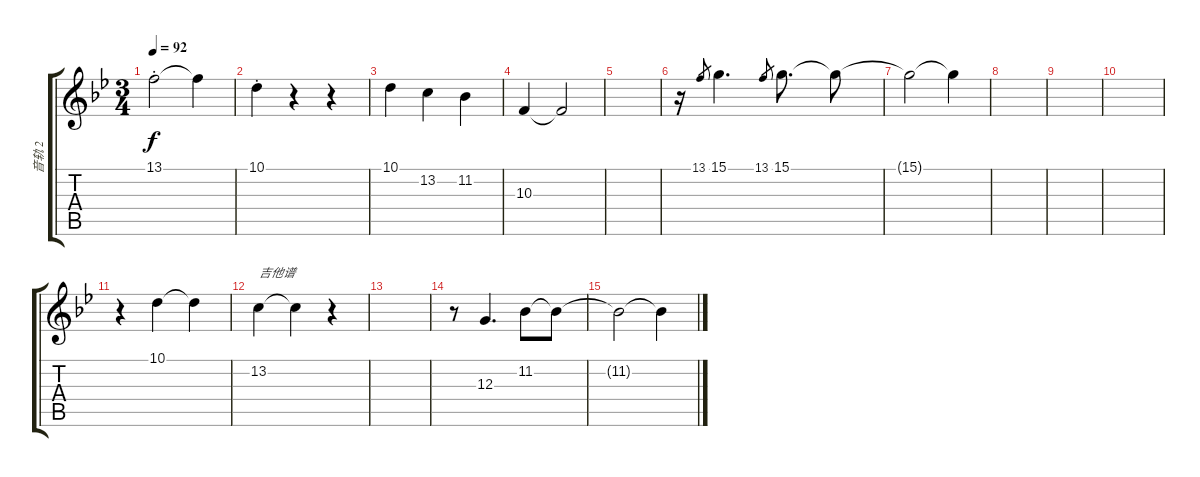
\track ("音轨 2" "音轨 2") {instrument piccolo}
\staff {score tabs}
\tuning (E4 B3 G3 D3 A2 E2) {hide}
\ts (3 4)
\tempo 92
\clef g2
\ks bb
13.1{st}.2{dy f} 13.1{t}.4 |
10.1{st}.4 r.4 r.4 |
10.1.4 13.2.4 11.2.4 |
10.3.4 10.3{t}.2 |
|
r.16 13.1.8{gr} 15.1.4{d} 13.1.8{gr} 15.1.8{d} 15.1{t}.8 |
15.1{t}.2 15.1{t}.4 |
|
|
|
r.4 10.1.4 10.1{t}.4 |
13.2.4{txt "吉他谱"} 13.2{t}.4 r.4 |
|
r.8 12.3.4{d} 11.2.8 11.2{t}.8 |
11.2{t}.2 11.2{t}.4
